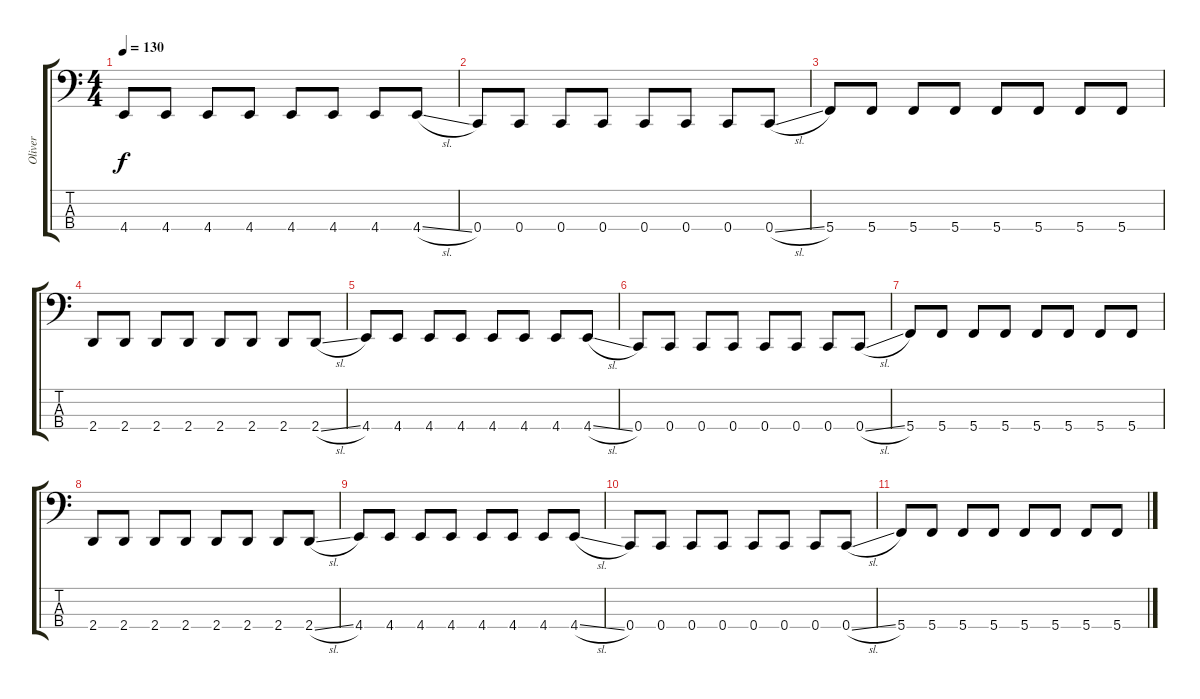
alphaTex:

\track ("Oliver" "Oliver") {instrument electricbassfinger}
\staff {score tabs}
\tuning (Eb2 Bb1 F1 C1) {hide}
\ts (4 4)
\tempo 130
\clef f4
\ks c
4.4.8{dy f} 4.4.8 4.4.8 4.4.8 4.4.8 4.4.8 4.4.8 4.4{sl}.8 |
0.4.8 0.4.8 0.4.8 0.4.8 0.4.8 0.4.8 0.4.8 0.4{sl}.8 |
5.4.8 5.4.8 5.4.8 5.4.8 5.4.8 5.4.8 5.4.8 5.4.8 |
2.4.8 2.4.8 2.4.8 2.4.8 2.4.8 2.4.8 2.4.8 2.4{sl}.8 |
4.4.8 4.4.8 4.4.8 4.4.8 4.4.8 4.4.8 4.4.8 4.4{sl}.8 |
0.4.8 0.4.8 0.4.8 0.4.8 0.4.8 0.4.8 0.4.8 0.4{sl}.8 |
5.4.8 5.4.8 5.4.8 5.4.8 5.4.8 5.4.8 5.4.8 5.4.8 |
2.4.8 2.4.8 2.4.8 2.4.8 2.4.8 2.4.8 2.4.8 2.4{sl}.8 |
4.4.8 4.4.8 4.4.8 4.4.8 4.4.8 4.4.8 4.4.8 4.4{sl}.8 |
0.4.8 0.4.8 0.4.8 0.4.8 0.4.8 0.4.8 0.4.8 0.4{sl}.8 |
5.4.8 5.4.8 5.4.8 5.4.8 5.4.8 5.4.8 5.4.8 5.4.8
